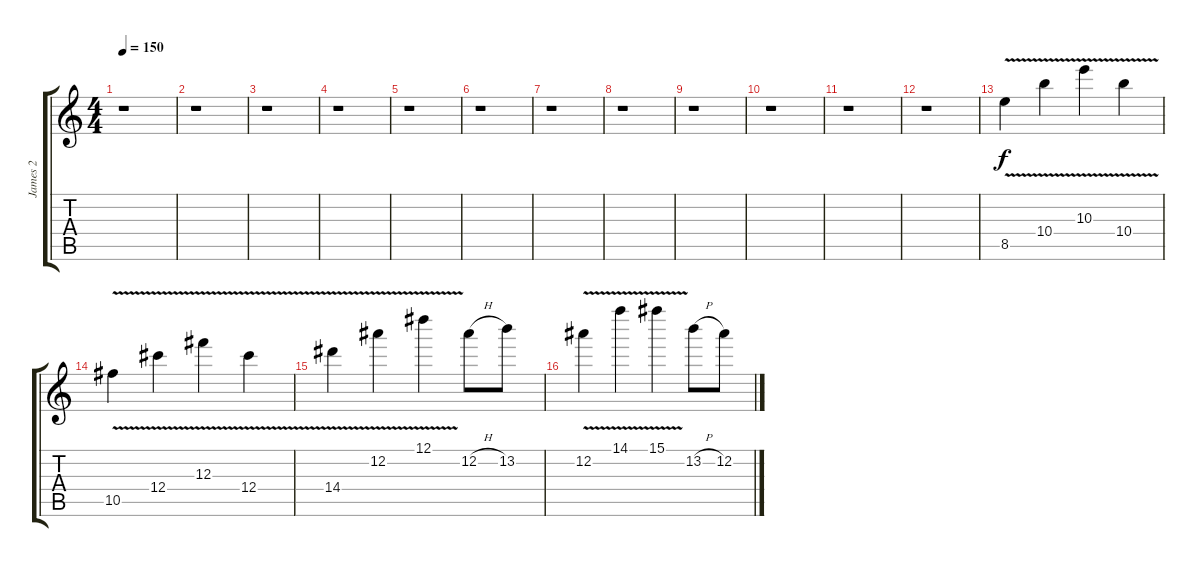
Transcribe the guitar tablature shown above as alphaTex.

\track ("James 2" "James 2") {instrument distortionguitar}
\staff {score tabs}
\tuning (Eb5 Bb4 Gb4 Db4 Ab3 Eb3) {hide}
\ts (4 4)
\tempo 150
\clef g2
\ks c
r.1{dy f} |
r.1 |
r.1 |
r.1 |
r.1 |
r.1 |
r.1 |
r.1 |
r.1 |
r.1 |
r.1 |
r.1 |
8.5{v}.4 10.4{v}.4 10.3{v}.4 10.4{v}.4 |
10.5{v}.4 12.4{v}.4 12.3{v}.4 12.4{v}.4 |
14.4{v}.4 12.2{v}.4 12.1{v}.4 12.2{h}.8 13.2.8 |
12.2{v}.4 14.1{v}.4 15.1{v}.4 13.2{h}.8 12.2.8
